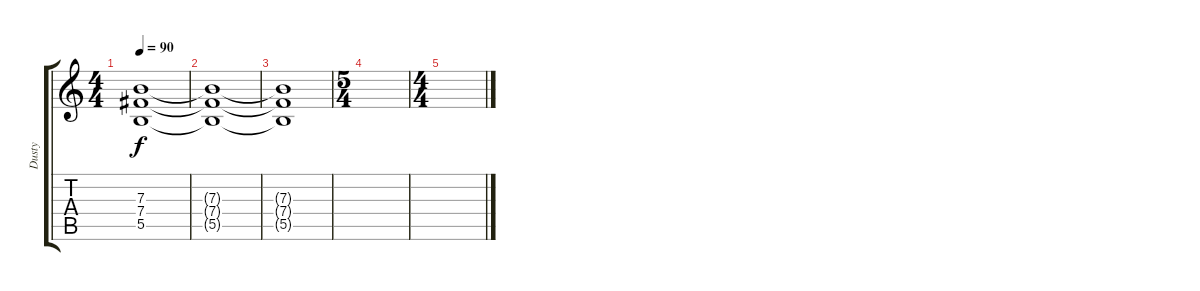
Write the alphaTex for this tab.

\track ("Dusty" "Dusty") {instrument distortionguitar}
\staff {score tabs}
\tuning (Db4 Ab3 E3 B2 Gb2 Db2) {hide}
\ts (4 4)
\tempo 90
\clef g2
\ks c
(7.3{t} 7.4{t} 5.5{t}).1{dy f} |
(7.3{t} 7.4{t} 5.5{t}).1 |
(7.3{t} 7.4{t} 5.5{t}).1 |
\ts (5 4)
|
\ts (4 4)
